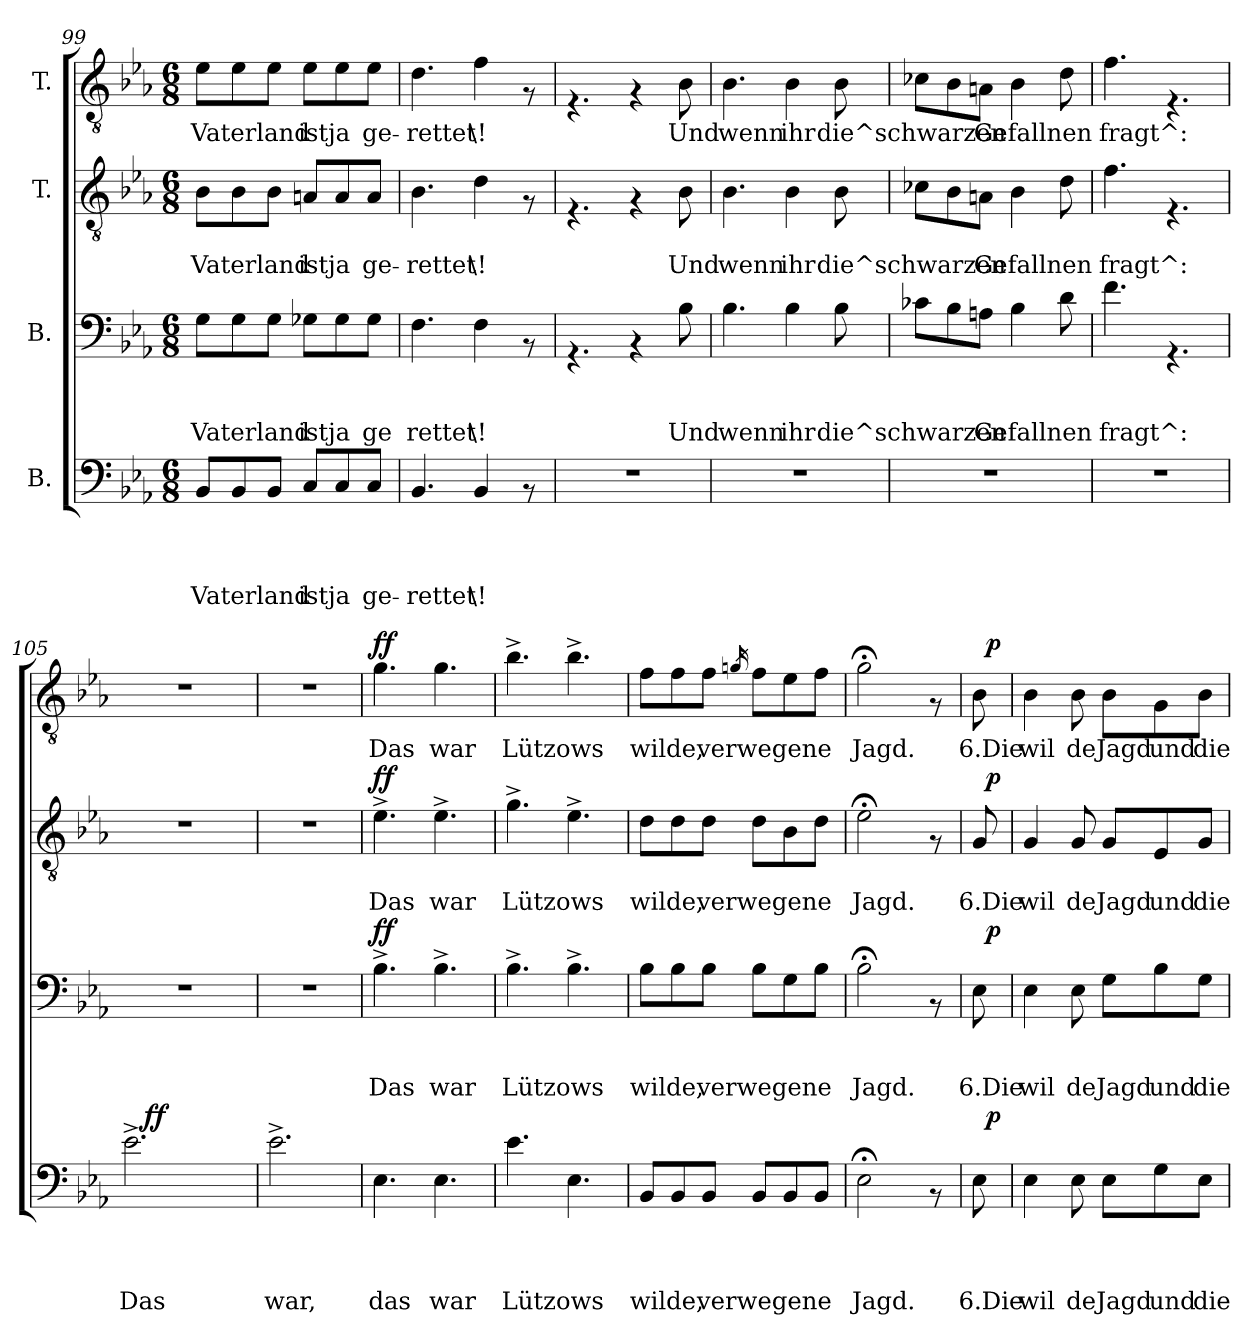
**kern	**text	**text	**text	**text	**dynam	**kern	**text	**text	**text	**dynam	**kern	**text	**text	**dynam	**kern	**text	**dynam
*part4	*part4	*part4	*part4	*part4	*part4	*part3	*part3	*part3	*part3	*part3	*part2	*part2	*part2	*part2	*part1	*part1	*part1
*staff4	*staff4	*staff4	*staff4	*staff4	*staff4	*staff3	*staff3	*staff3	*staff3	*staff3	*staff2	*staff2	*staff2	*staff2	*staff1	*staff1	*staff1
*I"B.	*	*	*	*	*	*I"B.	*	*	*	*	*I"T.	*	*	*	*I"T.	*	*
*clefF4	*	*	*	*	*	*clefF4	*	*	*	*	*clefGv2	*	*	*	*clefGv2	*	*
*k[b-e-a-]	*	*	*	*	*	*k[b-e-a-]	*	*	*	*	*k[b-e-a-]	*	*	*	*k[b-e-a-]	*	*
*E-:	*	*	*	*	*	*E-:	*	*	*	*	*E-:	*	*	*	*E-:	*	*
*M6/8	*	*	*	*	*	*M6/8	*	*	*	*	*M6/8	*	*	*	*M6/8	*	*
=99	=99	=99	=99	=99	=99	=99	=99	=99	=99	=99	=99	=99	=99	=99	=99	=99	=99
!	!	!	!	!LO:LY:b:rj	!	!	!	!	!LO:LY:b:rj	!	!	!	!LO:LY:b:rj	!	!	!LO:LY:b:rj	!
8BB-/L	.	.	.	Vaterland	.	8G\L	.	.	Vaterland	.	8B-\L	.	Vaterland	.	8e-\L	Vaterland	.
8BB-/	.	.	.	.	.	8G\	.	.	.	.	8B-\	.	.	.	8e-\	.	.
8BB-/J	.	.	.	.	.	8G\J	.	.	.	.	8B-\J	.	.	.	8e-\J	.	.
!	!	!	!	!LO:LY:b:rj	!	!	!	!	!LO:LY:b:rj	!	!	!	!LO:LY:b:rj	!	!	!LO:LY:b:rj	!
8C/L	.	.	.	istja	.	8G-X\L	.	.	istja	.	8An/L	.	istja	.	8e-\L	istja	.
8C/	.	.	.	.	.	8G-\	.	.	.	.	8A/	.	.	.	8e-\	.	.
!	!	!	!	!LO:LY:b:rj	!	!	!	!	!LO:LY:b:rj	!	!	!	!LO:LY:b:rj	!	!	!LO:LY:b:rj	!
8C/J	.	.	.	ge-	.	8G-\J	.	.	ge	.	8A/J	.	ge-	.	8e-\J	ge-	.
=100!	=100!	=100!	=100!	=100!	=100!	=100!	=100!	=100!	=100!	=100!	=100!	=100!	=100!	=100!	=100!	=100!	=100!
!	!	!	!	!LO:LY:b:rj	!	!	!	!	!LO:LY:b:rj	!	!	!	!LO:LY:b:rj	!	!	!LO:LY:b:rj	!
4.BB-/	.	.	.	-rettet	.	4.F\	.	.	rettet	.	4.B-\	.	-rettet	.	4.d\	-rettet	.
!	!	!	!	!LO:LY:b:rj	!	!	!	!	!LO:LY:b:rj	!	!	!	!LO:LY:b:rj	!	!	!LO:LY:b:rj	!
4BB-/	.	.	.	\!	.	4F\	.	.	\!	.	4d\	.	\!	.	4f\	\!	.
8rAA	.	.	.	.	.	8rAA	.	.	.	.	8rF	.	.	.	8rF	.	.
!!LO:PB:g=z
=101!	=101!	=101!	=101!	=101!	=101!	=101!	=101!	=101!	=101!	=101!	=101!	=101!	=101!	=101!	=101!	=101!	=101!
2.r	.	.	.	.	.	4.rAA	.	.	.	.	4.rF	.	.	.	4.rF	.	.
.	.	.	.	.	.	4rAA	.	.	.	.	4rF	.	.	.	4rF	.	.
!	!	!	!	!	!	!	!	!	!LO:LY:b:rj	!	!	!	!LO:LY:b:rj	!	!	!LO:LY:b:rj	!
.	.	.	.	.	.	8B-\	.	.	Und	.	8B-\	.	Und	.	8B-\	Und	.
=102!	=102!	=102!	=102!	=102!	=102!	=102!	=102!	=102!	=102!	=102!	=102!	=102!	=102!	=102!	=102!	=102!	=102!
!	!	!	!	!	!	!	!	!	!LO:LY:b:rj	!	!	!	!LO:LY:b:rj	!	!	!LO:LY:b:rj	!
2.r	.	.	.	.	.	4.B-\	.	.	wenn	.	4.B-\	.	wenn	.	4.B-\	wenn	.
!	!	!	!	!	!	!	!	!	!LO:LY:b:rj	!	!	!	!LO:LY:b:rj	!	!	!LO:LY:b:rj	!
.	.	.	.	.	.	4B-\	.	.	ihr	.	4B-\	.	ihr	.	4B-\	ihr	.
!	!	!	!	!	!	!	!	!	!LO:LY:b:rj	!	!	!	!LO:LY:b:rj	!	!	!LO:LY:b:rj	!
.	.	.	.	.	.	8B-\	.	.	die^schwarzen	.	8B-\	.	die^schwarzen	.	8B-\	die^schwarzen	.
=103!	=103!	=103!	=103!	=103!	=103!	=103!	=103!	=103!	=103!	=103!	=103!	=103!	=103!	=103!	=103!	=103!	=103!
2.r	.	.	.	.	.	8c-X\L	.	.	.	.	8c-X\L	.	.	.	8c-X\L	.	.
.	.	.	.	.	.	8B-\	.	.	.	.	8B-\	.	.	.	8B-\	.	.
!	!	!	!	!	!	!	!	!	!LO:LY:b:rj	!	!	!	!LO:LY:b:rj	!	!	!LO:LY:b:rj	!
.	.	.	.	.	.	8An\J	.	.	Gefallnen	.	8An\J	.	Gefallnen	.	8An\J	Gefallnen	.
.	.	.	.	.	.	4B-\	.	.	.	.	4B-\	.	.	.	4B-\	.	.
.	.	.	.	.	.	8d\	.	.	.	.	8d\	.	.	.	8d\	.	.
=104!	=104!	=104!	=104!	=104!	=104!	=104!	=104!	=104!	=104!	=104!	=104!	=104!	=104!	=104!	=104!	=104!	=104!
!	!	!	!	!	!	!	!	!	!LO:LY:b:rj	!	!	!	!LO:LY:b:rj	!	!	!LO:LY:b:rj	!
2.r	.	.	.	.	.	4.f\	.	.	fragt^:	.	4.f\	.	fragt^:	.	4.f\	fragt^:	.
.	.	.	.	.	.	4.rAA	.	.	.	.	4.rF	.	.	.	4.rF	.	.
=105!	=105!	=105!	=105!	=105!	=105!	=105!	=105!	=105!	=105!	=105!	=105!	=105!	=105!	=105!	=105!	=105!	=105!
!	!	!	!	!LO:LY:b:rj	!	!	!	!	!	!	!	!	!	!	!	!	!
*^	*	*	*	*	*	*	*	*	*	*	*	*	*	*	*	*	*
2.e-^>\	16ryy	.	.	.	Das	.	2.r	.	.	.	.	2.r	.	.	.	2.r	.	.
!	!	!	!	!	!	!LO:DY:a	!	!	!	!	!	!	!	!	!	!	!	!
.	2ryy	.	.	.	.	ff	.	.	.	.	.	.	.	.	.	.	.	.
.	8.ryy	.	.	.	.	.	.	.	.	.	.	.	.	.	.	.	.	.
=106!	=106!	=106!	=106!	=106!	=106!	=106!	=106!	=106!	=106!	=106!	=106!	=106!	=106!	=106!	=106!	=106!	=106!	=106!
!	!	!	!	!	!LO:LY:b:rj	!	!	!	!	!	!	!	!	!	!	!	!	!
*v	*v	*	*	*	*	*	*	*	*	*	*	*	*	*	*	*	*	*
2.e-^>\	.	.	.	war,	.	2.r	.	.	.	.	2.r	.	.	.	2.r	.	.
=107!	=107!	=107!	=107!	=107!	=107!	=107!	=107!	=107!	=107!	=107!	=107!	=107!	=107!	=107!	=107!	=107!	=107!
!	!	!	!	!LO:LY:b:rj	!	!	!	!	!LO:LY:b:rj	!LO:DY:a	!	!	!LO:LY:b:rj	!LO:DY:a	!	!LO:LY:b:rj	!LO:DY:a
4.E-\	.	.	.	das	.	4.B-^>\	.	.	Das	ff	4.e-^>\	.	Das	ff	4.g\	Das	ff
!	!	!	!	!LO:LY:b:rj	!	!	!	!	!LO:LY:b:rj	!	!	!	!LO:LY:b:rj	!	!	!LO:LY:b:rj	!
4.E-\	.	.	.	war	.	4.B-^>\	.	.	war	.	4.e-^>\	.	war	.	4.g\	war	.
=108!	=108!	=108!	=108!	=108!	=108!	=108!	=108!	=108!	=108!	=108!	=108!	=108!	=108!	=108!	=108!	=108!	=108!
!	!	!	!	!LO:LY:b:rj	!	!	!	!	!LO:LY:b:rj	!	!	!	!LO:LY:b:rj	!	!	!LO:LY:b:rj	!
4.e-\	.	.	.	Lützows	.	4.B-^>\	.	.	Lützows	.	4.g^>\	.	Lützows	.	4.b-^>\	Lützows	.
4.E-\	.	.	.	.	.	4.B-^>\	.	.	.	.	4.e-^>\	.	.	.	4.b-^>\	.	.
=109!	=109!	=109!	=109!	=109!	=109!	=109!	=109!	=109!	=109!	=109!	=109!	=109!	=109!	=109!	=109!	=109!	=109!
!	!	!	!	!LO:LY:b:rj	!	!	!	!	!LO:LY:b:rj	!	!	!	!LO:LY:b:rj	!	!	!LO:LY:b:rj	!
8BB-/L	.	.	.	wilde,	.	8B-\L	.	.	wilde,	.	8d\L	.	wilde,	.	8f\L	wilde,	.
8BB-/	.	.	.	.	.	8B-\	.	.	.	.	8d\	.	.	.	8f\	.	.
!	!	!	!	!LO:LY:b:rj	!	!	!	!	!LO:LY:b:rj	!	!	!	!LO:LY:b:rj	!	!	!LO:LY:b:rj	!
8BB-/J	.	.	.	verwegene	.	8B-\J	.	.	verwegene	.	8d\J	.	verwegene	.	8f\J	verwegene	.
.	.	.	.	.	.	.	.	.	.	.	.	.	.	.	16qgn/	.	.
8BB-/L	.	.	.	.	.	8B-\L	.	.	.	.	8d\L	.	.	.	8f\L	.	.
8BB-/	.	.	.	.	.	8G\	.	.	.	.	8B-\	.	.	.	8e-\	.	.
8BB-/J	.	.	.	.	.	8B-\J	.	.	.	.	8d\J	.	.	.	8f\J	.	.
=110!	=110!	=110!	=110!	=110!	=110!	=110!	=110!	=110!	=110!	=110!	=110!	=110!	=110!	=110!	=110!	=110!	=110!
!	!	!	!	!LO:LY:b:rj	!	!	!	!	!LO:LY:b:rj	!	!	!	!LO:LY:b:rj	!	!	!LO:LY:b:rj	!
2E-;<\	.	.	.	Jagd.	.	2B-;<\	.	.	Jagd.	.	2e-;<\	.	Jagd.	.	2g;<\	Jagd.	.
8rAA	.	.	.	.	.	8rAA	.	.	.	.	8rF	.	.	.	8rF	.	.
!!LO:PB:g=z
=111!	=111!	=111!	=111!	=111!	=111!	=111!	=111!	=111!	=111!	=111!	=111!	=111!	=111!	=111!	=111!	=111!	=111!
!	!	!	!	!LO:LY:b:rj	!	!	!	!	!LO:LY:b:rj	!	!	!	!LO:LY:b:rj	!	!	!LO:LY:b:rj	!
*^	*	*	*	*	*	*^	*	*	*	*	*^	*	*	*	*^	*	*
8E-\	32ryy	.	.	.	6.Die	.	8E-\	32ryy	.	.	6.Die	.	8G/	32ryy	.	6.Die	.	8B-\	32ryy	6.Die	.
!	!	!	!	!	!	!LO:DY:a	!	!	!	!	!	!LO:DY:a	!	!	!	!	!LO:DY:a	!	!	!	!LO:DY:a
.	16.ryy	.	.	.	.	p	.	16.ryy	.	.	.	p	.	16.ryy	.	.	p	.	16.ryy	.	p
=112!	=112!	=112!	=112!	=112!	=112!	=112!	=112!	=112!	=112!	=112!	=112!	=112!	=112!	=112!	=112!	=112!	=112!	=112!	=112!	=112!	=112!
!	!	!	!	!	!LO:LY:b:rj	!	!	!	!	!	!LO:LY:b:rj	!	!	!	!	!LO:LY:b:rj	!	!	!	!LO:LY:b:rj	!
*v	*v	*	*	*	*	*	*	*	*	*	*	*	*v	*v	*	*	*	*v	*v	*	*
*	*	*	*	*	*	*v	*v	*	*	*	*	*	*	*	*	*	*	*
4E-\	.	.	.	wil	.	4E-\	.	.	wil	.	4G/	.	wil	.	4B-\	wil	.
!	!	!	!	!LO:LY:b:rj	!	!	!	!	!LO:LY:b:rj	!	!	!	!LO:LY:b:rj	!	!	!LO:LY:b:rj	!
8E-\	.	.	.	de	.	8E-\	.	.	de	.	8G/	.	de	.	8B-\	de	.
!	!	!	!	!LO:LY:b:rj	!	!	!	!	!LO:LY:b:rj	!	!	!	!LO:LY:b:rj	!	!	!LO:LY:b:rj	!
8E-\L	.	.	.	Jagd	.	8G\L	.	.	Jagd	.	8G/L	.	Jagd	.	8B-\L	Jagd	.
!	!	!	!	!LO:LY:b:rj	!	!	!	!	!LO:LY:b:rj	!	!	!	!LO:LY:b:rj	!	!	!LO:LY:b:rj	!
8G\	.	.	.	und	.	8B-\	.	.	und	.	8E-/	.	und	.	8G\	und	.
!	!	!	!	!LO:LY:b:rj	!	!	!	!	!LO:LY:b:rj	!	!	!	!LO:LY:b:rj	!	!	!LO:LY:b:rj	!
8E-\J	.	.	.	die	.	8G\J	.	.	die	.	8G/J	.	die	.	8B-\J	die	.
=!	=!	=!	=!	=!	=!	=!	=!	=!	=!	=!	=!	=!	=!	=!	=!	=!	=!
*-	*-	*-	*-	*-	*-	*-	*-	*-	*-	*-	*-	*-	*-	*-	*-	*-	*-
